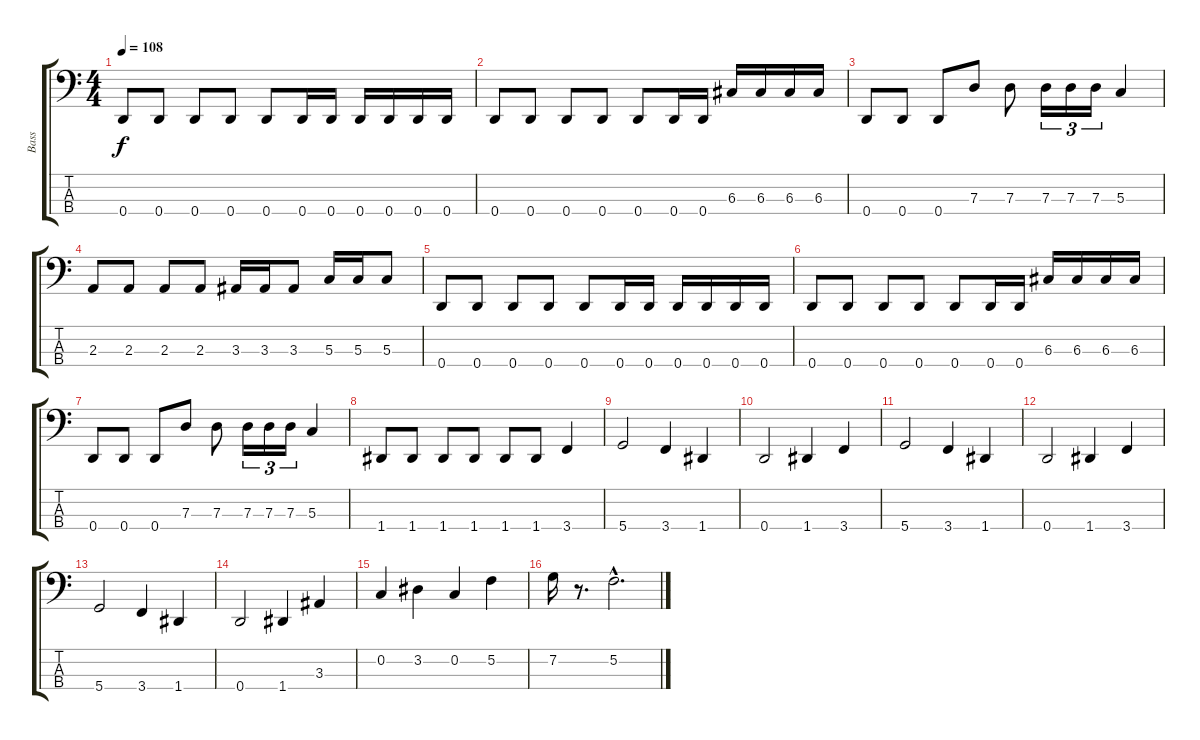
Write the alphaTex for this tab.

\track ("Bass" "Bass") {instrument electricbassfinger}
\staff {score tabs}
\tuning (F2 C2 G1 D1) {hide}
\ts (4 4)
\tempo 108
\clef f4
\ks c
0.4.8{dy f} 0.4.8 0.4.8 0.4.8 0.4.8 0.4.16 0.4.16 0.4.16 0.4.16 0.4.16 0.4.16 |
0.4.8 0.4.8 0.4.8 0.4.8 0.4.8 0.4.16 0.4.16 6.3.16 6.3.16 6.3.16 6.3.16 |
0.4.8 0.4.8 0.4.8 7.3.8 7.3.8 7.3.16{tu (3 2)} 7.3.16{tu (3 2)} 7.3.16{tu (3 2)} 5.3.4 |
2.3.8 2.3.8 2.3.8 2.3.8 3.3.16 3.3.16 3.3.8 5.3.16 5.3.16 5.3.8 |
0.4.8 0.4.8 0.4.8 0.4.8 0.4.8 0.4.16 0.4.16 0.4.16 0.4.16 0.4.16 0.4.16 |
0.4.8 0.4.8 0.4.8 0.4.8 0.4.8 0.4.16 0.4.16 6.3.16 6.3.16 6.3.16 6.3.16 |
0.4.8 0.4.8 0.4.8 7.3.8 7.3.8 7.3.16{tu (3 2)} 7.3.16{tu (3 2)} 7.3.16{tu (3 2)} 5.3.4 |
1.4.8 1.4.8 1.4.8 1.4.8 1.4.8 1.4.8 3.4.4 |
5.4.2 3.4.4 1.4.4 |
0.4.2 1.4.4 3.4.4 |
5.4.2 3.4.4 1.4.4 |
0.4.2 1.4.4 3.4.4 |
5.4.2 3.4.4 1.4.4 |
0.4.2 1.4.4 3.3.4 |
0.2.4 3.2.4 0.2.4 5.2.4 |
7.2.16 r.8{d} 5.2{hac}.2{d}
